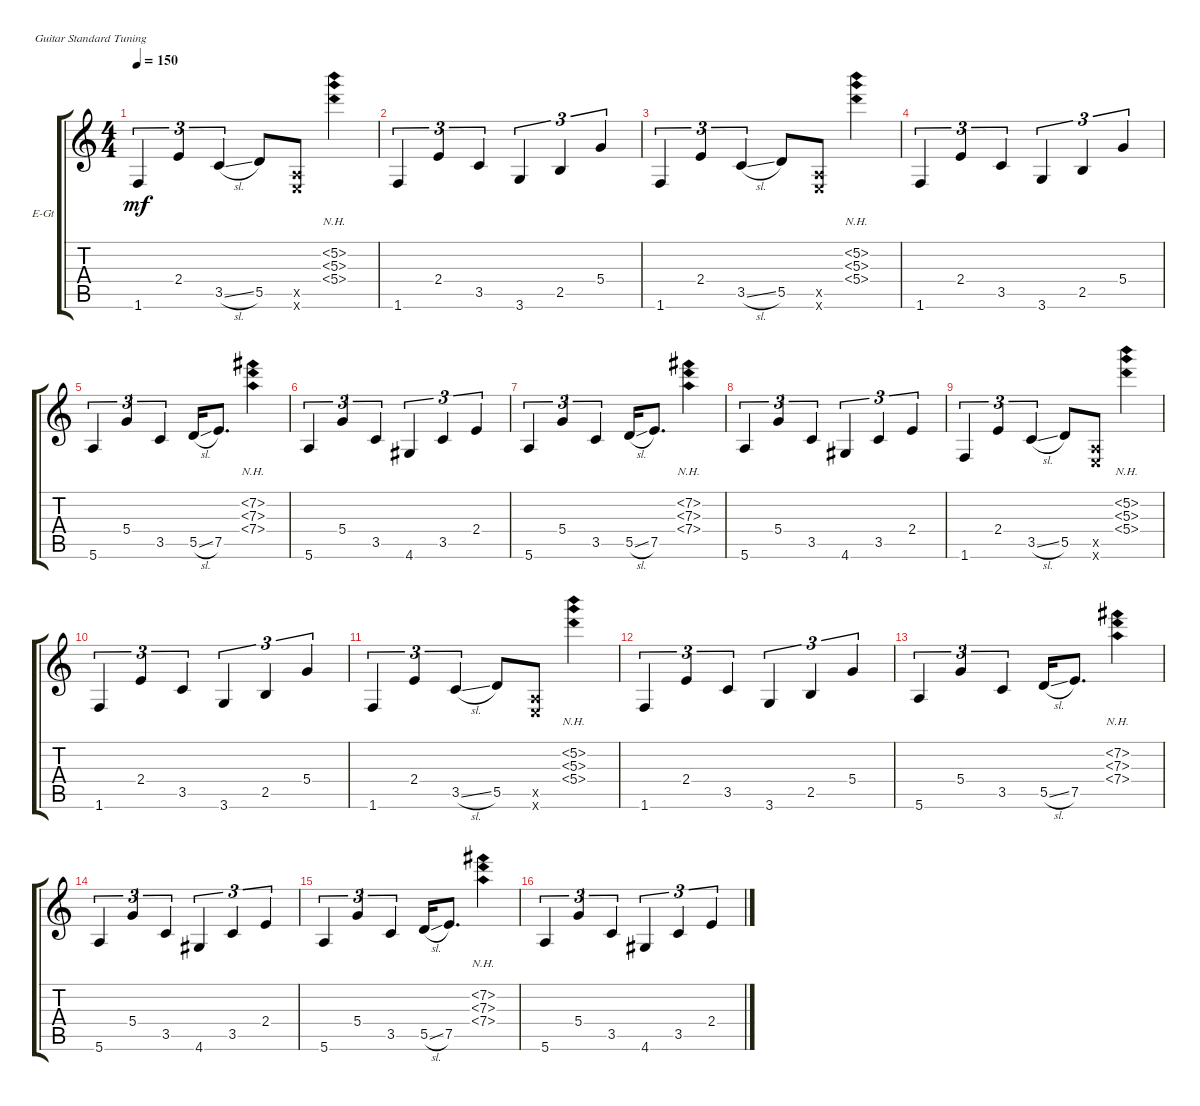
\defaultSystemsLayout 4
\bracketExtendMode groupsimilarinstruments
\firstSystemTrackNameOrientation horizontal
\otherSystemsTrackNameOrientation horizontal
\track ("Electric Guitar (Left)" "E-Gt") {instrument electricguitarclean}
\staff {score tabs}
\tuning (E4 B3 G3 D3 A2 E2)
\ts (4 4)
\tempo 150
\clef g2
\ks c
1.6.4{tu (3 2) dy mf} 2.4.4{tu (3 2)} 3.5{sl}.4{tu (3 2)} 5.5.8 (0.6{x} 0.5{x}).8 (5.3{nh} 5.2{nh} 5.4{nh}).4 |
1.6.4{tu (3 2)} 2.4.4{tu (3 2)} 3.5.4{tu (3 2)} 3.6.4{tu (3 2)} 2.5.4{tu (3 2)} 5.4.4{tu (3 2)} |
1.6.4{tu (3 2)} 2.4.4{tu (3 2)} 3.5{sl}.4{tu (3 2)} 5.5.8 (0.6{x} 0.5{x}).8 (5.3{nh} 5.2{nh} 5.4{nh}).4 |
1.6.4{tu (3 2)} 2.4.4{tu (3 2)} 3.5.4{tu (3 2)} 3.6.4{tu (3 2)} 2.5.4{tu (3 2)} 5.4.4{tu (3 2)} |
5.6.4{tu (3 2)} 5.4.4{tu (3 2)} 3.5.4{tu (3 2)} 5.5{sl}.16 7.5.8{d} (7.3{nh} 7.2{nh} 7.4{nh}).4 |
5.6.4{tu (3 2)} 5.4.4{tu (3 2)} 3.5.4{tu (3 2)} 4.6.4{tu (3 2)} 3.5.4{tu (3 2)} 2.4.4{tu (3 2)} |
5.6.4{tu (3 2)} 5.4.4{tu (3 2)} 3.5.4{tu (3 2)} 5.5{sl}.16 7.5.8{d} (7.3{nh} 7.2{nh} 7.4{nh}).4 |
5.6.4{tu (3 2)} 5.4.4{tu (3 2)} 3.5.4{tu (3 2)} 4.6.4{tu (3 2)} 3.5.4{tu (3 2)} 2.4.4{tu (3 2)} |
1.6.4{tu (3 2)} 2.4.4{tu (3 2)} 3.5{sl}.4{tu (3 2)} 5.5.8 (0.6{x} 0.5{x}).8 (5.3{nh} 5.2{nh} 5.4{nh}).4 |
1.6.4{tu (3 2)} 2.4.4{tu (3 2)} 3.5.4{tu (3 2)} 3.6.4{tu (3 2)} 2.5.4{tu (3 2)} 5.4.4{tu (3 2)} |
1.6.4{tu (3 2)} 2.4.4{tu (3 2)} 3.5{sl}.4{tu (3 2)} 5.5.8 (0.6{x} 0.5{x}).8 (5.3{nh} 5.2{nh} 5.4{nh}).4 |
1.6.4{tu (3 2)} 2.4.4{tu (3 2)} 3.5.4{tu (3 2)} 3.6.4{tu (3 2)} 2.5.4{tu (3 2)} 5.4.4{tu (3 2)} |
5.6.4{tu (3 2)} 5.4.4{tu (3 2)} 3.5.4{tu (3 2)} 5.5{sl}.16 7.5.8{d} (7.3{nh} 7.2{nh} 7.4{nh}).4 |
5.6.4{tu (3 2)} 5.4.4{tu (3 2)} 3.5.4{tu (3 2)} 4.6.4{tu (3 2)} 3.5.4{tu (3 2)} 2.4.4{tu (3 2)} |
5.6.4{tu (3 2)} 5.4.4{tu (3 2)} 3.5.4{tu (3 2)} 5.5{sl}.16 7.5.8{d} (7.3{nh} 7.2{nh} 7.4{nh}).4 |
5.6.4{tu (3 2)} 5.4.4{tu (3 2)} 3.5.4{tu (3 2)} 4.6.4{tu (3 2)} 3.5.4{tu (3 2)} 2.4.4{tu (3 2)}
